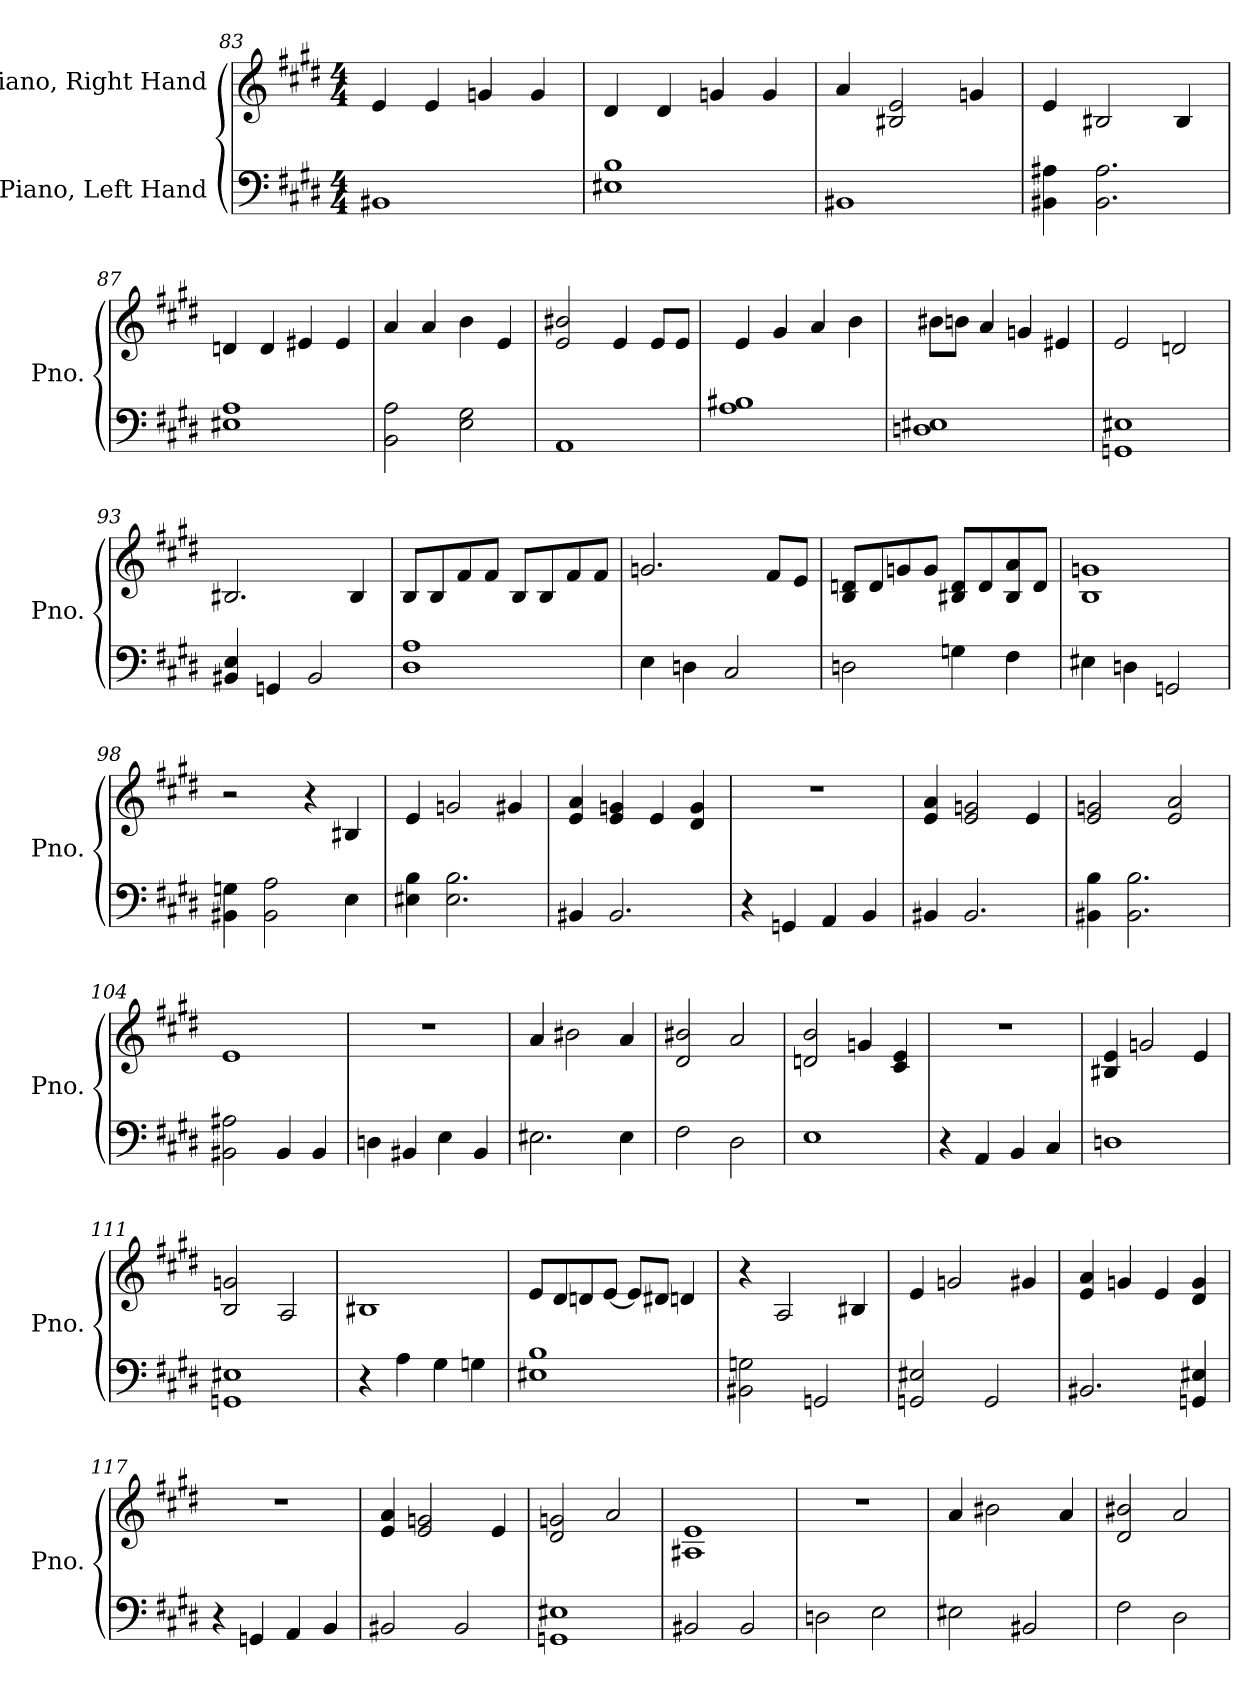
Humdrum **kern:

**kern	**kern
*part2	*part1
*staff2	*staff1
*I"Piano, Left Hand	*I"Piano, Right Hand
*I'Pno.	*I'Pno.
*clefF4	*clefG2
*k[f#c#g#d#]	*k[f#c#g#d#]
*M4/4	*M4/4
=83	=83
1BB#X	4e/
.	4e/
.	4gn/
.	4g/
=84	=84
1E#X 1B	4d#/
.	4d#/
.	4gn/
.	4g/
=85	=85
1BB#X	4a/
.	2B#X/ 2e/
.	4gn/
!!LO:PB:g=z
=86	=86
4BB#X\ 4A#X\	4e/
2.BB#\ 2.A#\	2B#X/
.	4B#/
=87	=87
1E#X 1A	4dn/
.	4d/
.	4e#X/
.	4e#/
=88	=88
2BB\ 2A\	4a/
.	4a/
2E\ 2G#\	4b\
.	4e/
=89	=89
1AA	2e/ 2b#X/
.	4e/
.	8e/L
.	8e/J
=90	=90
1A 1B#X	4e/
.	4g#/
.	4a/
.	4b\
=91	=91
1Dn 1E#X	8b#X\L
.	8bn\J
.	4a/
.	4gn/
.	4e#X/
!!LO:LB:g=z
=92	=92
1GGn 1E#X	2e/
.	2dn/
=93	=93
4BB#X/ 4E/	2.B#X/
4GGn/	.
2BB#/	.
.	4B#/
=94	=94
1D# 1A	8B/L
.	8B/
.	8f#/
.	8f#/J
.	8B/L
.	8B/
.	8f#/
.	8f#/J
=95	=95
4E\	2.gn/
4Dn\	.
2C#/	.
.	8f#/L
.	8e/J
=96	=96
2Dn\	8B/ 8dn/L
.	8d/
.	8gn/
.	8g/J
4Gn\	8B#X/ 8d/L
.	8d/
4F#\	8B#/ 8a/
.	8d/J
=97	=97
4E#X\	1B 1gn
4Dn\	.
2GGn/	.
!!LO:LB:g=z
=98	=98
4BB#X\ 4Gn\	2r
2BB#\ 2A\	.
.	4r
4E\	4B#X/
=99	=99
4E#X\ 4B\	4e/
2.E#\ 2.B\	2gn/
.	4g#X/
=100	=100
4BB#X/	4e/ 4a/
2.BB#/	4e/ 4gn/
.	4e/
.	4d#/ 4g/
=101	=101
4r	1r
4GGn/	.
4AA/	.
4BB/	.
=102	=102
4BB#X/	4e/ 4a/
2.BB#/	2e/ 2gn/
.	4e/
=103	=103
4BB#X\ 4B\	2e/ 2gn/
2.BB#\ 2.B\	.
.	2e/ 2a/
=104	=104
2BB#X\ 2A#X\	1e
4BB#/	.
4BB#/	.
=105	=105
4Dn\	1r
4BB#X/	.
4E\	.
4BB#/	.
!!LO:LB:g=z
=106	=106
2.E#X\	4a/
.	2b#X\
4E#\	4a/
=107	=107
2F#\	2d#/ 2b#X/
2D#\	2a/
=108	=108
1E	2dn/ 2b/
.	4gn/
.	4c#/ 4e/
=109	=109
4r	1r
4AA/	.
4BB/	.
4C#/	.
=110	=110
1Dn	4B#X/ 4e/
.	2gn/
.	4e/
=111	=111
1GGn 1E#X	2B/ 2gn/
.	2A/
=112	=112
4r	1B#X
4A\	.
4G#\	.
4Gn\	.
!!LO:LB:g=z
=113	=113
1E#X 1B	8e/L
.	8d#/
.	8dn/
.	[8e/J
.	8e/L]
.	8d#X/J
.	4dn/
=114	=114
2BB#X\ 2Gn\	4r
.	2A/
2GGn/	.
.	4B#X/
=115	=115
2GGn/ 2E#X/	4e/
.	2gn/
2GG/	.
.	4g#X/
=116	=116
2.BB#X/	4e/ 4a/
.	4gn/
.	4e/
4GGn/ 4E#X/	4d#/ 4g/
=117	=117
4r	1r
4GGn/	.
4AA/	.
4BB/	.
=118	=118
2BB#X/	4e/ 4a/
.	2e/ 2gn/
2BB#/	.
.	4e/
!!LO:LB:g=z
=119	=119
1GGn 1E#X	2d#/ 2gn/
.	2a/
=120	=120
2BB#X/	1A#X 1e
2BB#/	.
=121	=121
2Dn\	1r
2E\	.
=122	=122
2E#X\	4a/
.	2b#X\
2BB#X/	.
.	4a/
=123	=123
2F#\	2d#/ 2b#X/
2D#\	2a/
=	=
*-	*-
